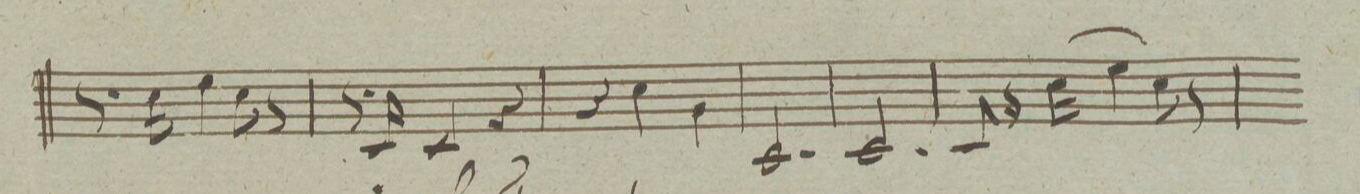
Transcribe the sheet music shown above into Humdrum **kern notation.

**kern
*I"Corno Secundo in Es.
*clefG2
*k[b-e-a-]
*M3/4
8.r
16e-\
4g\
8e-\
8r
=62
8.r
16E-/
4E-/
4r
=63
4r
4e-\
4B-\
=64
2.E-/
=65
2.E-/
=66
8E-/
16r
(16e-\
4g\
8e-\)
8r
=67
*-
